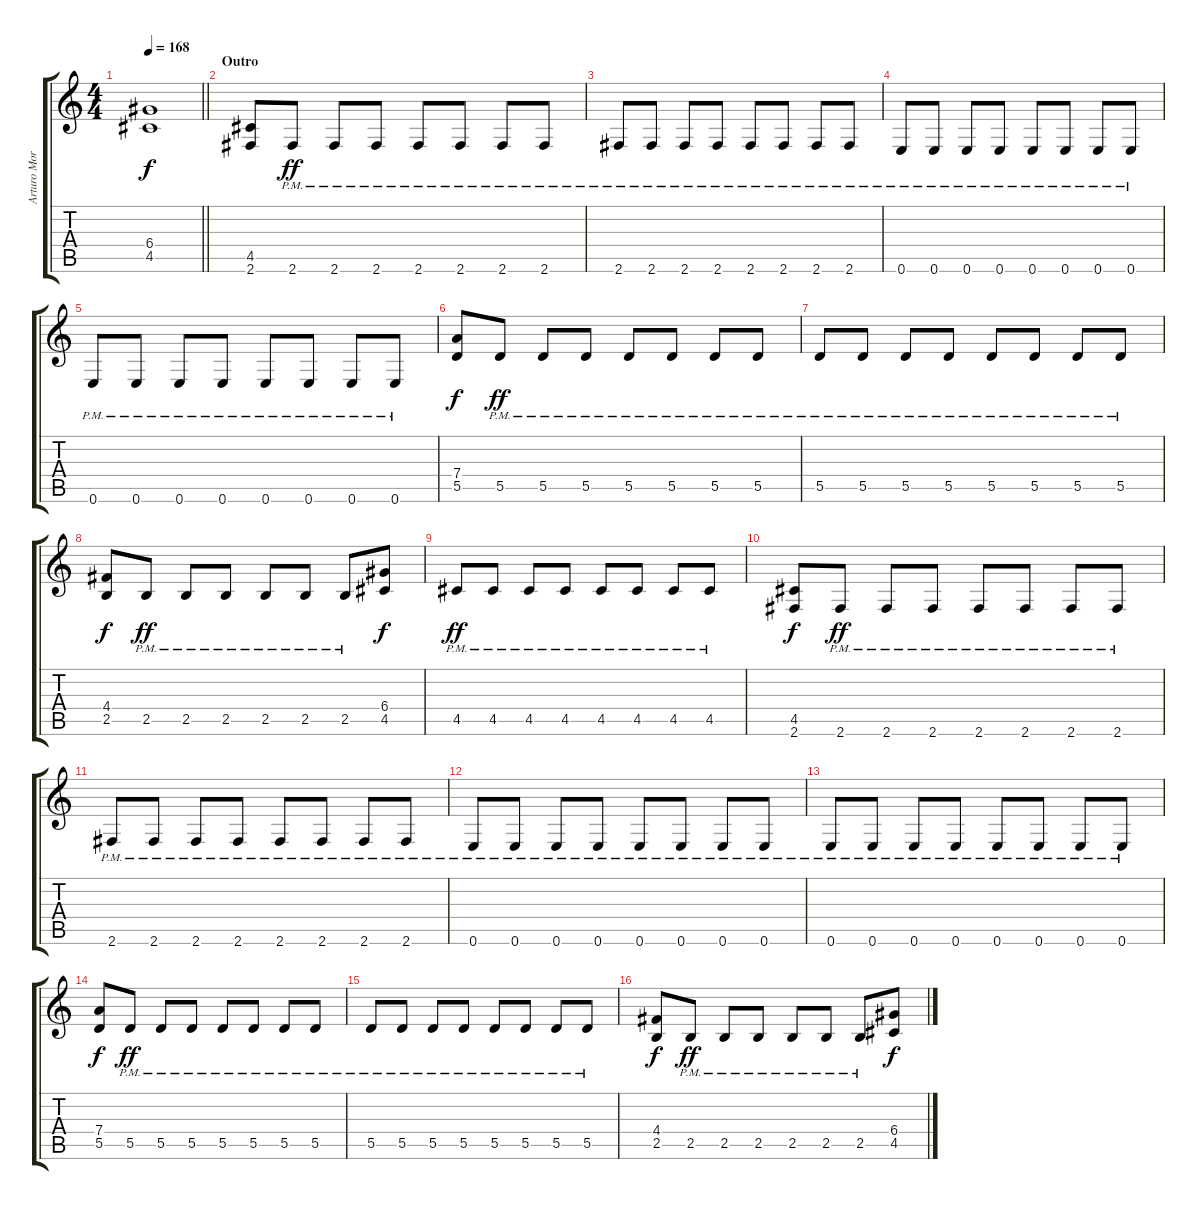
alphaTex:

\track ("Arturo Morras" "Arturo Mor") {instrument overdrivenguitar}
\staff {score tabs}
\tuning (E4 B3 G3 D3 A2 E2) {hide}
\ts (4 4)
\tempo 168
\clef g2
\barLineRight lightlight
\ks c
(6.4{t} 4.5{t}).1{dy f} |
\section ("" "Outro")
(4.5 2.6).8 2.6{pm}.8{dy ff} 2.6{pm}.8 2.6{pm}.8 2.6{pm}.8 2.6{pm}.8 2.6{pm}.8 2.6{pm}.8 |
2.6{pm}.8 2.6{pm}.8 2.6{pm}.8 2.6{pm}.8 2.6{pm}.8 2.6{pm}.8 2.6{pm}.8 2.6{pm}.8 |
0.6{pm}.8 0.6{pm}.8 0.6{pm}.8 0.6{pm}.8 0.6{pm}.8 0.6{pm}.8 0.6{pm}.8 0.6{pm}.8 |
0.6{pm}.8 0.6{pm}.8 0.6{pm}.8 0.6{pm}.8 0.6{pm}.8 0.6{pm}.8 0.6{pm}.8 0.6{pm}.8 |
(7.4 5.5).8{dy f} 5.5{pm}.8{dy ff} 5.5{pm}.8 5.5{pm}.8 5.5{pm}.8 5.5{pm}.8 5.5{pm}.8 5.5{pm}.8 |
5.5{pm}.8 5.5{pm}.8 5.5{pm}.8 5.5{pm}.8 5.5{pm}.8 5.5{pm}.8 5.5{pm}.8 5.5{pm}.8 |
(4.4 2.5).8{dy f} 2.5{pm}.8{dy ff} 2.5{pm}.8 2.5{pm}.8 2.5{pm}.8 2.5{pm}.8 2.5{pm}.8 (6.4 4.5).8{dy f} |
4.5{pm}.8{dy ff} 4.5{pm}.8 4.5{pm}.8 4.5{pm}.8 4.5{pm}.8 4.5{pm}.8 4.5{pm}.8 4.5{pm}.8 |
(4.5 2.6).8{dy f} 2.6{pm}.8{dy ff} 2.6{pm}.8 2.6{pm}.8 2.6{pm}.8 2.6{pm}.8 2.6{pm}.8 2.6{pm}.8 |
2.6{pm}.8 2.6{pm}.8 2.6{pm}.8 2.6{pm}.8 2.6{pm}.8 2.6{pm}.8 2.6{pm}.8 2.6{pm}.8 |
0.6{pm}.8 0.6{pm}.8 0.6{pm}.8 0.6{pm}.8 0.6{pm}.8 0.6{pm}.8 0.6{pm}.8 0.6{pm}.8 |
0.6{pm}.8 0.6{pm}.8 0.6{pm}.8 0.6{pm}.8 0.6{pm}.8 0.6{pm}.8 0.6{pm}.8 0.6{pm}.8 |
(7.4 5.5).8{dy f} 5.5{pm}.8{dy ff} 5.5{pm}.8 5.5{pm}.8 5.5{pm}.8 5.5{pm}.8 5.5{pm}.8 5.5{pm}.8 |
5.5{pm}.8 5.5{pm}.8 5.5{pm}.8 5.5{pm}.8 5.5{pm}.8 5.5{pm}.8 5.5{pm}.8 5.5{pm}.8 |
(4.4 2.5).8{dy f} 2.5{pm}.8{dy ff} 2.5{pm}.8 2.5{pm}.8 2.5{pm}.8 2.5{pm}.8 2.5{pm}.8 (6.4 4.5).8{dy f}
